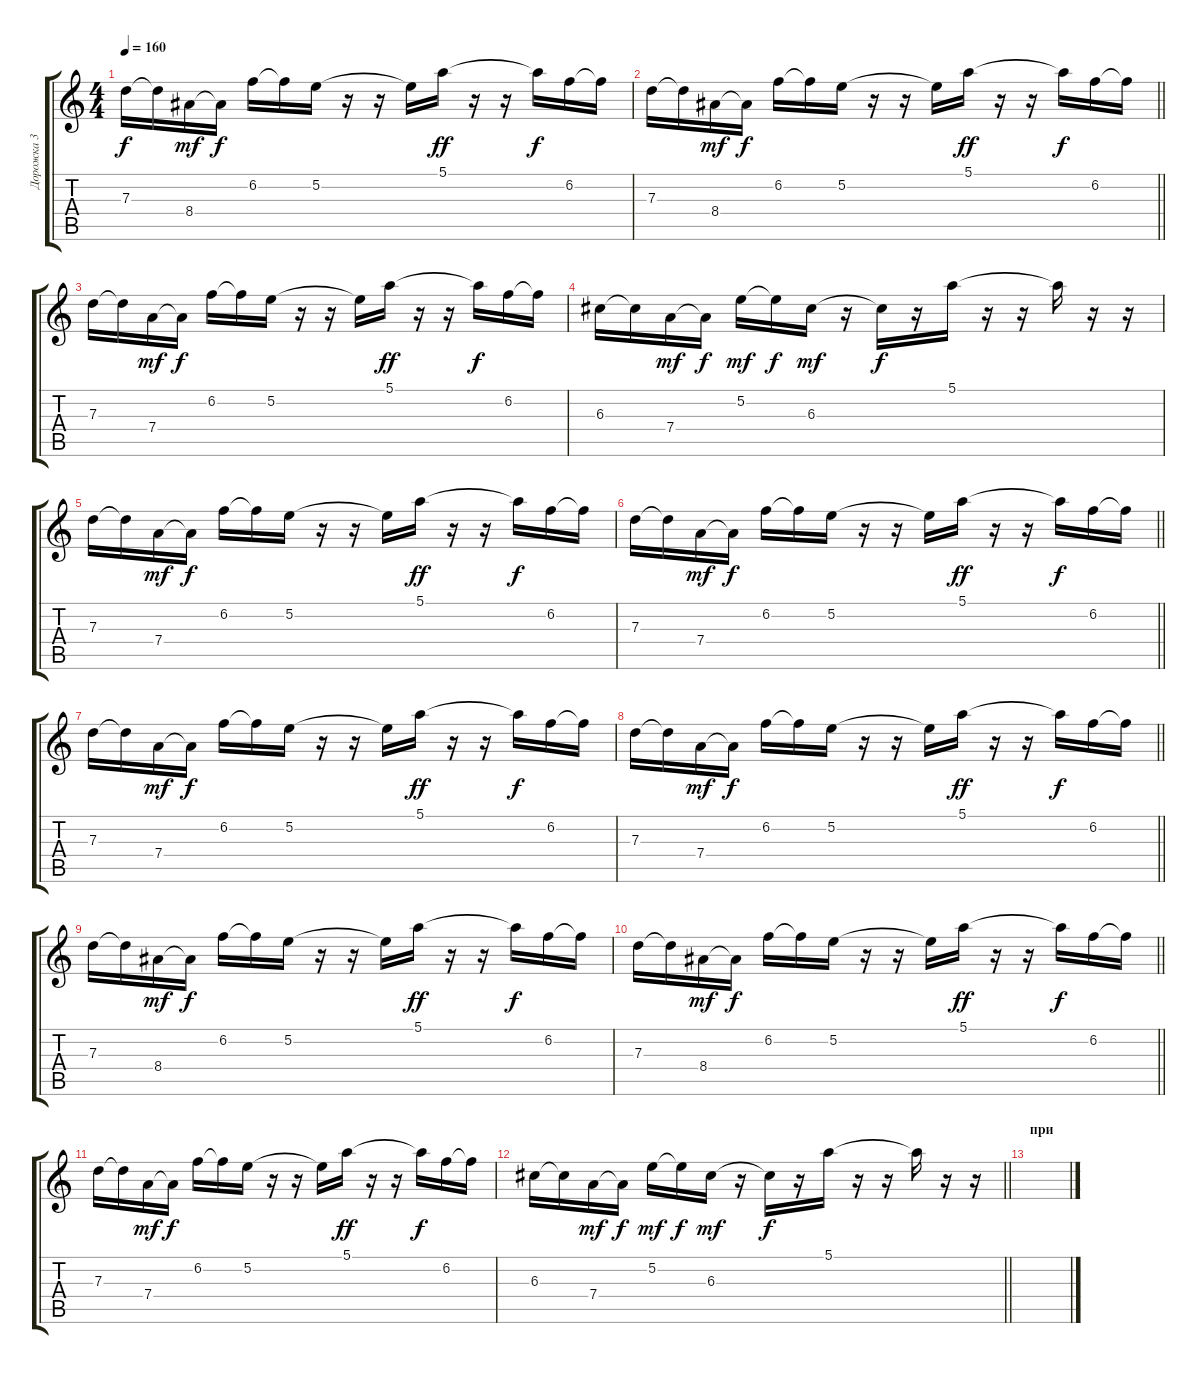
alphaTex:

\track ("Дорожка 3" "Дорожка 3") {instrument electricguitarmuted}
\staff {score tabs}
\tuning (E4 B3 G3 D3 A2 E2) {hide}
\ts (4 4)
\tempo 160
\clef g2
\ks c
7.3.16{dy f} 7.3{t}.16 8.4.16{dy mf} 8.4{t}.16{dy f} 6.2.16 6.2{t}.16 5.2.16 r.16 r.16 5.2{t}.16 5.1.16{dy ff} r.16 r.16 5.1{t}.16{dy f} 6.2.16 6.2{t}.16 |
\barLineRight lightlight
7.3.16 7.3{t}.16 8.4.16{dy mf} 8.4{t}.16{dy f} 6.2.16 6.2{t}.16 5.2.16 r.16 r.16 5.2{t}.16 5.1.16{dy ff} r.16 r.16 5.1{t}.16{dy f} 6.2.16 6.2{t}.16 |
7.3.16 7.3{t}.16 7.4.16{dy mf} 7.4{t}.16{dy f} 6.2.16 6.2{t}.16 5.2.16 r.16 r.16 5.2{t}.16 5.1.16{dy ff} r.16 r.16 5.1{t}.16{dy f} 6.2.16 6.2{t}.16 |
6.3.16 6.3{t}.16 7.4.16{dy mf} 7.4{t}.16{dy f} 5.2.16{dy mf} 5.2{t}.16{dy f} 6.3.16{dy mf} r.16 6.3{t}.16{dy f} r.16 5.1.16 r.16 r.16 5.1{t}.16 r.16 r.16 |
7.3.16 7.3{t}.16 7.4.16{dy mf} 7.4{t}.16{dy f} 6.2.16 6.2{t}.16 5.2.16 r.16 r.16 5.2{t}.16 5.1.16{dy ff} r.16 r.16 5.1{t}.16{dy f} 6.2.16 6.2{t}.16 |
\barLineRight lightlight
7.3.16 7.3{t}.16 7.4.16{dy mf} 7.4{t}.16{dy f} 6.2.16 6.2{t}.16 5.2.16 r.16 r.16 5.2{t}.16 5.1.16{dy ff} r.16 r.16 5.1{t}.16{dy f} 6.2.16 6.2{t}.16 |
7.3.16 7.3{t}.16 7.4.16{dy mf} 7.4{t}.16{dy f} 6.2.16 6.2{t}.16 5.2.16 r.16 r.16 5.2{t}.16 5.1.16{dy ff} r.16 r.16 5.1{t}.16{dy f} 6.2.16 6.2{t}.16 |
\barLineRight lightlight
7.3.16 7.3{t}.16 7.4.16{dy mf} 7.4{t}.16{dy f} 6.2.16 6.2{t}.16 5.2.16 r.16 r.16 5.2{t}.16 5.1.16{dy ff} r.16 r.16 5.1{t}.16{dy f} 6.2.16 6.2{t}.16 |
7.3.16 7.3{t}.16 8.4.16{dy mf} 8.4{t}.16{dy f} 6.2.16 6.2{t}.16 5.2.16 r.16 r.16 5.2{t}.16 5.1.16{dy ff} r.16 r.16 5.1{t}.16{dy f} 6.2.16 6.2{t}.16 |
\barLineRight lightlight
7.3.16 7.3{t}.16 8.4.16{dy mf} 8.4{t}.16{dy f} 6.2.16 6.2{t}.16 5.2.16 r.16 r.16 5.2{t}.16 5.1.16{dy ff} r.16 r.16 5.1{t}.16{dy f} 6.2.16 6.2{t}.16 |
7.3.16 7.3{t}.16 7.4.16{dy mf} 7.4{t}.16{dy f} 6.2.16 6.2{t}.16 5.2.16 r.16 r.16 5.2{t}.16 5.1.16{dy ff} r.16 r.16 5.1{t}.16{dy f} 6.2.16 6.2{t}.16 |
\barLineRight lightlight
6.3.16 6.3{t}.16 7.4.16{dy mf} 7.4{t}.16{dy f} 5.2.16{dy mf} 5.2{t}.16{dy f} 6.3.16{dy mf} r.16 6.3{t}.16{dy f} r.16 5.1.16 r.16 r.16 5.1{t}.16 r.16 r.16 |
\section ("" "при")
